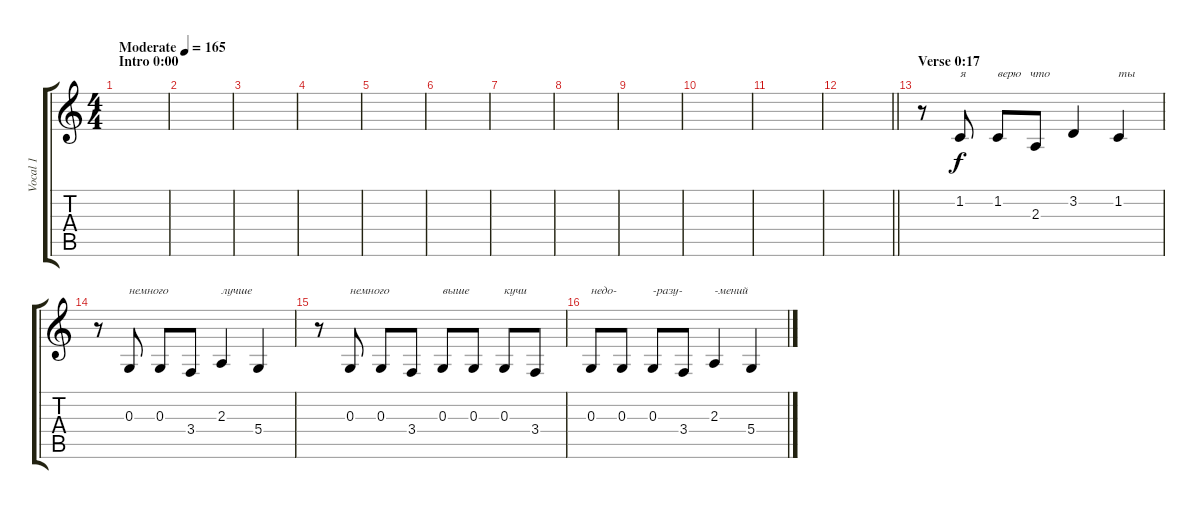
\track ("Vocal 1" "Vocal 1") {instrument tenorsax}
\staff {score tabs}
\tuning (E4 B3 G3 D3 A2 E2) {hide}
\ts (4 4)
\section ("" "Intro 0:00")
\tempo (165 "Moderate")
\clef g2
\ks c
|
|
|
|
|
|
|
|
|
|
|
\barLineRight lightlight
|
\section ("" "Verse 0:17")
r.8 1.2.8{txt "я"} 1.2.8{txt "верю   что"} 2.3.8 3.2.4 1.2.4{txt "ты"} |
r.8 0.3.8{txt "немного"} 0.3.8 3.4.8 2.3.4{txt "лучше"} 5.4.4 |
r.8 0.3.8{txt "немного"} 0.3.8 3.4.8 0.3.8{txt "выше"} 0.3.8 0.3.8{txt "кучи"} 3.4.8 |
0.3.8{txt "недо-"} 0.3.8 0.3.8{txt "-разу-"} 3.4.8 2.3.4{txt "-мений"} 5.4.4
